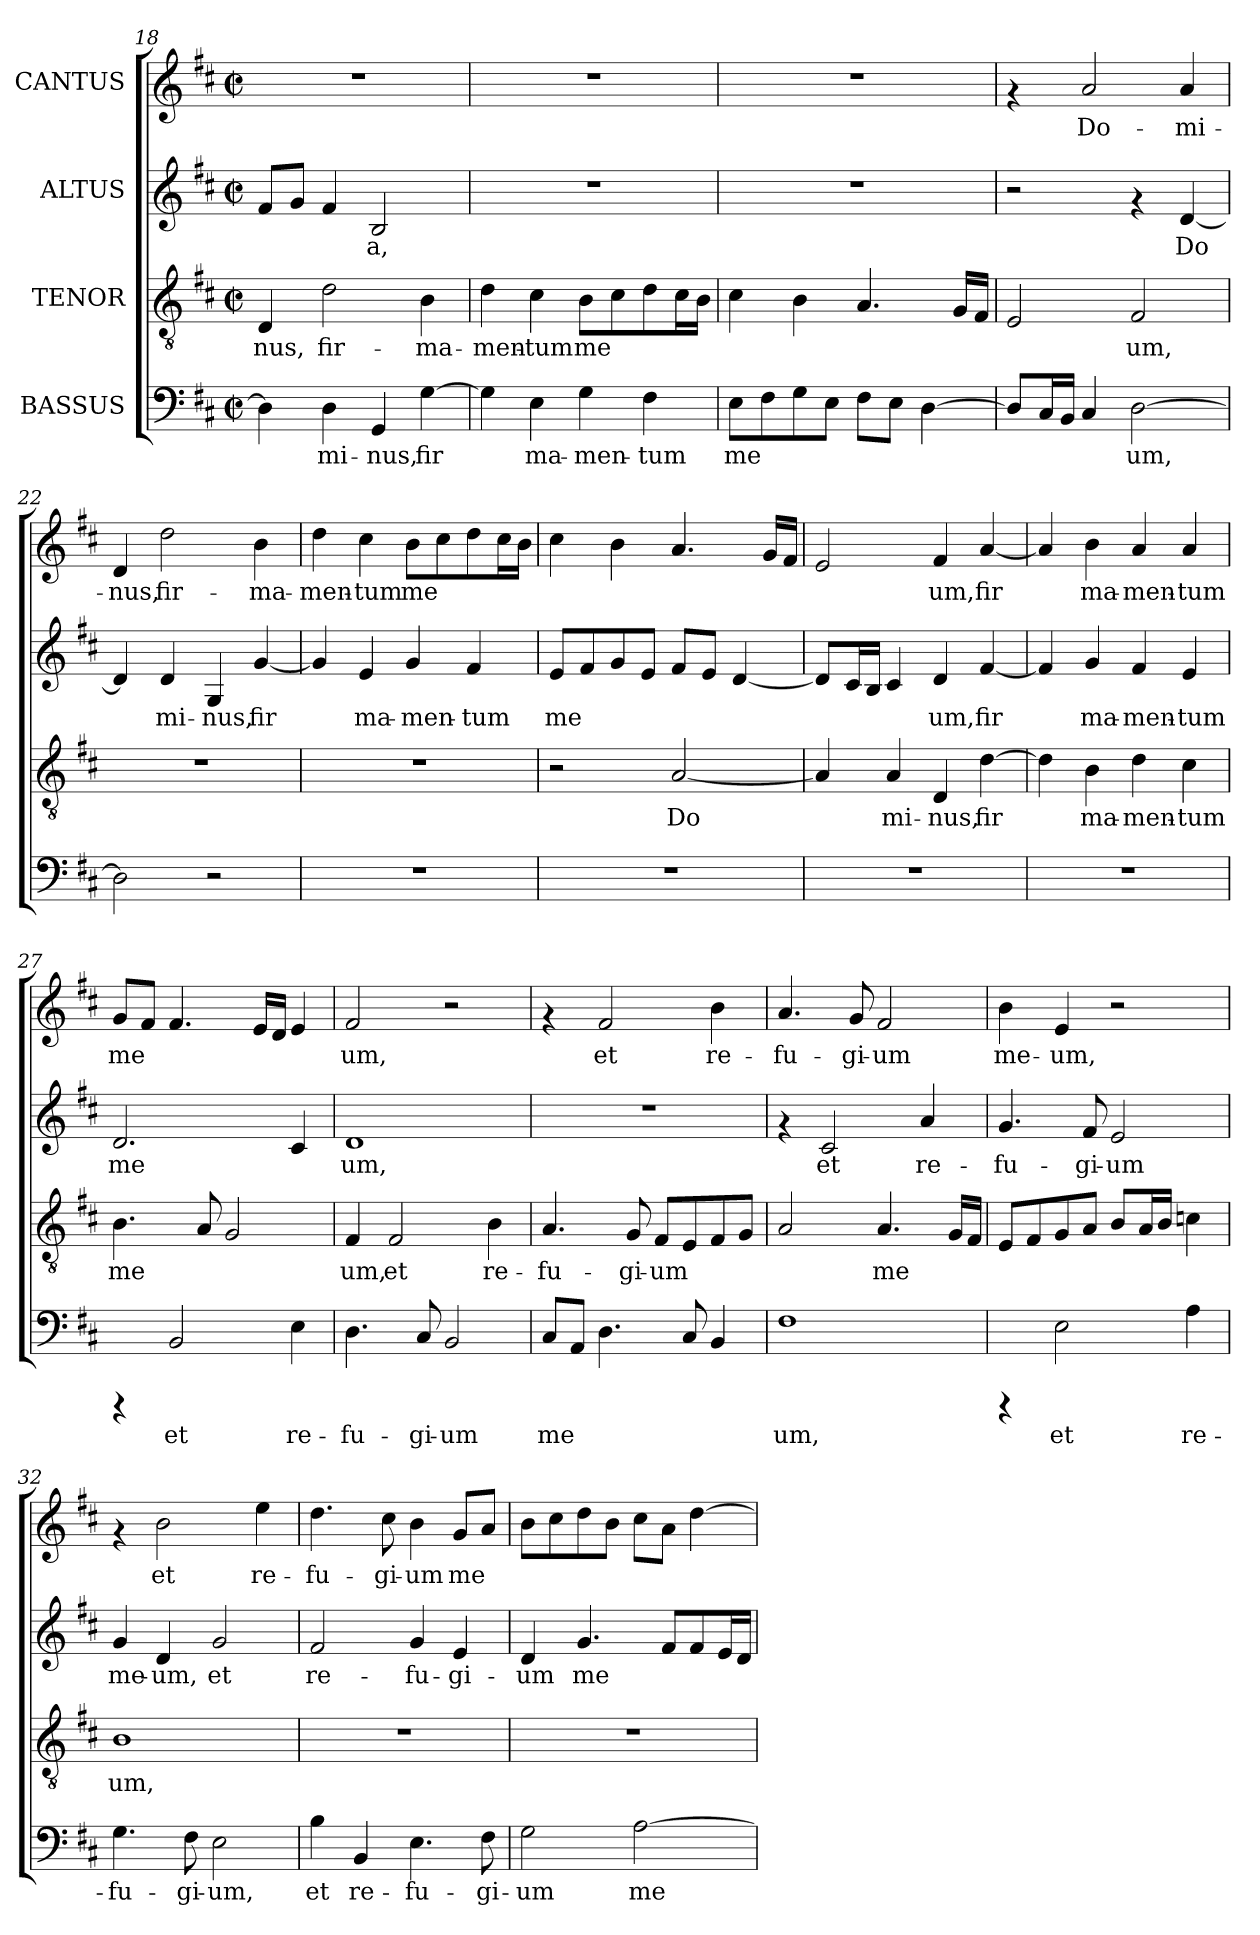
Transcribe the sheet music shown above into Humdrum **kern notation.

**kern	**text	**kern	**text	**kern	**text	**kern	**text
*part4	*part4	*part3	*part3	*part2	*part2	*part1	*part1
*staff4	*staff4	*staff3	*staff3	*staff2	*staff2	*staff1	*staff1
*I"BASSUS	*	*I"TENOR	*	*I"ALTUS	*	*I"CANTUS	*
*clefF4	*	*clefGv2	*	*clefG2	*	*clefG2	*
*k[f#c#]	*	*k[f#c#]	*	*k[f#c#]	*	*k[f#c#]	*
*D:	*	*D:	*	*D:	*	*D:	*
*M2/2	*	*M2/2	*	*M2/2	*	*M2/2	*
*met(c|)	*	*met(c|)	*	*met(c|)	*	*met(c|)	*
=18	=18	=18	=18	=18	=18	=18	=18
!	!LO:LY:b:cj	!	!LO:LY:b:cj	!	!LO:LY:b:cj	!	!
4D\]	--	4D/	-nus,	8f#/L	--	1r	.
!	!	!	!	!	!LO:LY:b:cj	!	!
.	.	.	.	8g/J	--	.	.
!	!LO:LY:b:cj	!	!LO:LY:b:cj	!	!LO:LY:b:cj	!	!
4D\	-mi-	2d\	fir-	4f#/	--	.	.
!	!LO:LY:b:cj	!	!	!	!LO:LY:b:cj	!	!
4GG/	-nus,	.	.	2B/	-a,	.	.
!	!LO:LY:b:cj	!	!LO:LY:b:cj	!	!	!	!
[<4G\	fir-	4B\	-ma-	.	.	.	.
!!LO:LB:g=z
=19	=19	=19	=19	=19	=19	=19	=19
!	!LO:LY:b:cj	!	!LO:LY:b:cj	!	!	!	!
4G\]	--	4d\	-men-	1r	.	1r	.
!	!LO:LY:b:cj	!	!LO:LY:b:cj	!	!	!	!
4E\	-ma-	4c#\	-tum	.	.	.	.
!	!LO:LY:b:cj	!	!LO:LY:b:cj	!	!	!	!
4G\	-men-	8B\L	me-	.	.	.	.
!	!	!	!LO:LY:b:cj	!	!	!	!
.	.	8c#\	--	.	.	.	.
!	!LO:LY:b:cj	!	!LO:LY:b:cj	!	!	!	!
4F#\	-tum	8d\	--	.	.	.	.
!	!	!	!LO:LY:b:cj	!	!	!	!
.	.	16c#\	--	.	.	.	.
!	!	!	!LO:LY:b:cj	!	!	!	!
.	.	16B\J	--	.	.	.	.
=20	=20	=20	=20	=20	=20	=20	=20
!	!LO:LY:b:cj	!	!LO:LY:b:cj	!	!	!	!
8E\L	me-	4c#\	--	1r	.	1r	.
!	!LO:LY:b:cj	!	!	!	!	!	!
8F#\	--	.	.	.	.	.	.
!	!LO:LY:b:cj	!	!LO:LY:b:cj	!	!	!	!
8G\	--	4B\	--	.	.	.	.
!	!LO:LY:b:cj	!	!	!	!	!	!
8E\J	--	.	.	.	.	.	.
!	!LO:LY:b:cj	!	!LO:LY:b:cj	!	!	!	!
8F#\L	--	4.A/	--	.	.	.	.
!	!LO:LY:b:cj	!	!	!	!	!	!
8E\J	--	.	.	.	.	.	.
!	!LO:LY:b:cj	!	!	!	!	!	!
[>4D\	--	.	.	.	.	.	.
!	!	!	!LO:LY:b:cj	!	!	!	!
.	.	16G/L	--	.	.	.	.
!	!	!	!LO:LY:b:cj	!	!	!	!
.	.	16F#/J	--	.	.	.	.
=21	=21	=21	=21	=21	=21	=21	=21
!	!LO:LY:b:cj	!	!LO:LY:b:cj	!	!	!	!
8D/L]	--	2E/	--	2r	.	4rf	.
!	!LO:LY:b:cj	!	!	!	!	!	!
16C#/	--	.	.	.	.	.	.
!	!LO:LY:b:cj	!	!	!	!	!	!
16BB/J	--	.	.	.	.	.	.
!	!LO:LY:b:cj	!	!	!	!	!	!LO:LY:b:cj
4C#/	--	.	.	.	.	2a/	Do-
!	!LO:LY:b:cj	!	!LO:LY:b:cj	!	!	!	!
[>2D\	-um,	2F#/	-um,	4rf	.	.	.
!	!	!	!	!	!LO:LY:b:cj	!	!LO:LY:b:cj
.	.	.	.	[<4d/	Do-	4a/	-mi-
=22	=22	=22	=22	=22	=22	=22	=22
!	!LO:LY:b:cj	!	!	!	!LO:LY:b:cj	!	!LO:LY:b:cj
2D\]	.	1r	.	4d/]	--	4d/	-nus,
!	!	!	!	!	!LO:LY:b:cj	!	!LO:LY:b:cj
.	.	.	.	4d/	-mi-	2dd\	fir-
!	!	!	!	!	!LO:LY:b:cj	!	!
2r	.	.	.	4G/	-nus,	.	.
!	!	!	!	!	!LO:LY:b:cj	!	!LO:LY:b:cj
.	.	.	.	[<4g/	fir-	4b\	-ma-
=23	=23	=23	=23	=23	=23	=23	=23
!	!	!	!	!	!LO:LY:b:cj	!	!LO:LY:b:cj
1r	.	1r	.	4g/]	--	4dd\	-men-
!	!	!	!	!	!LO:LY:b:cj	!	!LO:LY:b:cj
.	.	.	.	4e/	-ma-	4cc#\	-tum
!	!	!	!	!	!LO:LY:b:cj	!	!LO:LY:b:cj
.	.	.	.	4g/	-men-	8b\L	me-
!	!	!	!	!	!	!	!LO:LY:b:cj
.	.	.	.	.	.	8cc#\	--
!	!	!	!	!	!LO:LY:b:cj	!	!LO:LY:b:cj
.	.	.	.	4f#/	-tum	8dd\	--
!	!	!	!	!	!	!	!LO:LY:b:cj
.	.	.	.	.	.	16cc#\	--
!	!	!	!	!	!	!	!LO:LY:b:cj
.	.	.	.	.	.	16b\J	--
!!LO:PB:g=z
=24	=24	=24	=24	=24	=24	=24	=24
!	!	!	!	!	!LO:LY:b:cj	!	!LO:LY:b:cj
1r	.	2r	.	8e/L	me-	4cc#\	--
!	!	!	!	!	!LO:LY:b:cj	!	!
.	.	.	.	8f#/	--	.	.
!	!	!	!	!	!LO:LY:b:cj	!	!LO:LY:b:cj
.	.	.	.	8g/	--	4b\	--
!	!	!	!	!	!LO:LY:b:cj	!	!
.	.	.	.	8e/J	--	.	.
!	!	!	!LO:LY:b:cj	!	!LO:LY:b:cj	!	!LO:LY:b:cj
.	.	[<2A/	Do-	8f#/L	--	4.a/	--
!	!	!	!	!	!LO:LY:b:cj	!	!
.	.	.	.	8e/J	--	.	.
!	!	!	!	!	!LO:LY:b:cj	!	!
.	.	.	.	[<4d/	--	.	.
!	!	!	!	!	!	!	!LO:LY:b:cj
.	.	.	.	.	.	16g/L	--
!	!	!	!	!	!	!	!LO:LY:b:cj
.	.	.	.	.	.	16f#/J	--
=25	=25	=25	=25	=25	=25	=25	=25
!	!	!	!LO:LY:b:cj	!	!LO:LY:b:cj	!	!LO:LY:b:cj
1r	.	4A/]	--	8d/L]	--	2e/	--
!	!	!	!	!	!LO:LY:b:cj	!	!
.	.	.	.	16c#/	--	.	.
!	!	!	!	!	!LO:LY:b:cj	!	!
.	.	.	.	16B/J	--	.	.
!	!	!	!LO:LY:b:cj	!	!LO:LY:b:cj	!	!
.	.	4A/	-mi-	4c#/	--	.	.
!	!	!	!LO:LY:b:cj	!	!LO:LY:b:cj	!	!LO:LY:b:cj
.	.	4D/	-nus,	4d/	-um,	4f#/	-um,
!	!	!	!LO:LY:b:cj	!	!LO:LY:b:cj	!	!LO:LY:b:cj
.	.	[>4d\	fir-	[<4f#/	fir-	[<4a/	fir-
=26	=26	=26	=26	=26	=26	=26	=26
!	!	!	!LO:LY:b:cj	!	!LO:LY:b:cj	!	!LO:LY:b:cj
1r	.	4d\]	--	4f#/]	--	4a/]	--
!	!	!	!LO:LY:b:cj	!	!LO:LY:b:cj	!	!LO:LY:b:cj
.	.	4B\	-ma-	4g/	-ma-	4b\	-ma-
!	!	!	!LO:LY:b:cj	!	!LO:LY:b:cj	!	!LO:LY:b:cj
.	.	4d\	-men-	4f#/	-men-	4a/	-men-
!	!	!	!LO:LY:b:cj	!	!LO:LY:b:cj	!	!LO:LY:b:cj
.	.	4c#\	-tum	4e/	-tum	4a/	-tum
=27	=27	=27	=27	=27	=27	=27	=27
!	!	!	!LO:LY:b:cj	!	!LO:LY:b:cj	!	!LO:LY:b:cj
4rCCC	.	4.B\	me-	2.d/	me-	8g/L	me-
!	!	!	!	!	!	!	!LO:LY:b:cj
.	.	.	.	.	.	8f#/J	--
!	!LO:LY:b:cj	!	!	!	!	!	!LO:LY:b:cj
2BB/	et	.	.	.	.	4.f#/	--
!	!	!	!LO:LY:b:cj	!	!	!	!
.	.	8A/	--	.	.	.	.
!	!	!	!LO:LY:b:cj	!	!	!	!
.	.	2G/	--	.	.	.	.
!	!	!	!	!	!	!	!LO:LY:b:cj
.	.	.	.	.	.	16e/L	--
!	!	!	!	!	!	!	!LO:LY:b:cj
.	.	.	.	.	.	16d/J	--
!	!LO:LY:b:cj	!	!	!	!LO:LY:b:cj	!	!LO:LY:b:cj
4E\	re-	.	.	4c#/	--	4e/	--
=28	=28	=28	=28	=28	=28	=28	=28
!	!LO:LY:b:cj	!	!LO:LY:b:cj	!	!LO:LY:b:cj	!	!LO:LY:b:cj
4.D\	-fu-	4F#/	-um,	1d	-um,	2f#/	-um,
!	!	!	!LO:LY:b:cj	!	!	!	!
.	.	2F#/	et	.	.	.	.
!	!LO:LY:b:cj	!	!	!	!	!	!
8C#/	-gi-	.	.	.	.	.	.
!	!LO:LY:b:cj	!	!	!	!	!	!
2BB/	-um	.	.	.	.	2r	.
!	!	!	!LO:LY:b:cj	!	!	!	!
.	.	4B\	re-	.	.	.	.
!!LO:PB:g=z
=29	=29	=29	=29	=29	=29	=29	=29
!	!LO:LY:b:cj	!	!LO:LY:b:cj	!	!	!	!
8C#/L	me-	4.A/	-fu-	1r	.	4rf	.
!	!LO:LY:b:cj	!	!	!	!	!	!
8AA/J	--	.	.	.	.	.	.
!	!LO:LY:b:cj	!	!	!	!	!	!LO:LY:b:cj
4.D\	--	.	.	.	.	2f#/	et
!	!	!	!LO:LY:b:cj	!	!	!	!
.	.	8G/	-gi-	.	.	.	.
!	!	!	!LO:LY:b:cj	!	!	!	!
.	.	8F#/L	-um	.	.	.	.
!	!LO:LY:b:cj	!	!LO:LY:b:cj	!	!	!	!
8C#/	--	8E/	.	.	.	.	.
!	!LO:LY:b:cj	!	!LO:LY:b:cj	!	!	!	!LO:LY:b:cj
4BB/	--	8F#/	.	.	.	4b\	re-
!	!	!	!LO:LY:b:cj	!	!	!	!
.	.	8G/J	.	.	.	.	.
=30	=30	=30	=30	=30	=30	=30	=30
!	!LO:LY:b:cj	!	!LO:LY:b:cj	!	!	!	!LO:LY:b:cj
1F#	-um,	2A/	.	4rf	.	4.a/	-fu-
!	!	!	!	!	!LO:LY:b:cj	!	!
.	.	.	.	2c#/	et	.	.
!	!	!	!	!	!	!	!LO:LY:b:cj
.	.	.	.	.	.	8g/	-gi-
!	!	!	!LO:LY:b:cj	!	!	!	!LO:LY:b:cj
.	.	4.A/	me-	.	.	2f#/	-um
!	!	!	!	!	!LO:LY:b:cj	!	!
.	.	.	.	4a/	re-	.	.
!	!	!	!LO:LY:b:cj	!	!	!	!
.	.	16G/L	--	.	.	.	.
!	!	!	!LO:LY:b:cj	!	!	!	!
.	.	16F#/J	--	.	.	.	.
=31	=31	=31	=31	=31	=31	=31	=31
!	!	!	!LO:LY:b:cj	!	!LO:LY:b:cj	!	!LO:LY:b:cj
4rCCC	.	8E/L	--	4.g/	-fu-	4b\	me-
!	!	!	!LO:LY:b:cj	!	!	!	!
.	.	8F#/	--	.	.	.	.
!	!LO:LY:b:cj	!	!LO:LY:b:cj	!	!	!	!LO:LY:b:cj
2E\	et	8G/	--	.	.	4e/	-um,
!	!	!	!LO:LY:b:cj	!	!LO:LY:b:cj	!	!
.	.	8A/J	--	8f#/	-gi-	.	.
!	!	!	!LO:LY:b:cj	!	!LO:LY:b:cj	!	!
.	.	8B/L	--	2e/	-um	2r	.
!	!	!	!LO:LY:b:cj	!	!	!	!
.	.	16A/	--	.	.	.	.
!	!	!	!LO:LY:b:cj	!	!	!	!
.	.	16B/J	--	.	.	.	.
!	!LO:LY:b:cj	!	!LO:LY:b:cj	!	!	!	!
4A\	re-	4cn\	--	.	.	.	.
=32	=32	=32	=32	=32	=32	=32	=32
!	!LO:LY:b:cj	!	!LO:LY:b:cj	!	!LO:LY:b:cj	!	!
4.G\	-fu-	1B	-um,	4g/	me-	4rf	.
!	!	!	!	!	!LO:LY:b:cj	!	!LO:LY:b:cj
.	.	.	.	4d/	-um,	2b\	et
!	!LO:LY:b:cj	!	!	!	!	!	!
8F#\	-gi-	.	.	.	.	.	.
!	!LO:LY:b:cj	!	!	!	!LO:LY:b:cj	!	!
2E\	-um,	.	.	2g/	et	.	.
!	!	!	!	!	!	!	!LO:LY:b:cj
.	.	.	.	.	.	4ee\	re-
=33	=33	=33	=33	=33	=33	=33	=33
!	!LO:LY:b:cj	!	!	!	!LO:LY:b:cj	!	!LO:LY:b:cj
4B\	et	1r	.	2f#/	re-	4.dd\	-fu-
!	!LO:LY:b:cj	!	!	!	!	!	!
4BB/	re-	.	.	.	.	.	.
!	!	!	!	!	!	!	!LO:LY:b:cj
.	.	.	.	.	.	8cc#\	-gi-
!	!LO:LY:b:cj	!	!	!	!LO:LY:b:cj	!	!LO:LY:b:cj
4.E\	-fu-	.	.	4g/	-fu-	4b\	-um
!	!	!	!	!	!LO:LY:b:cj	!	!LO:LY:b:cj
.	.	.	.	4e/	-gi-	8g/L	me-
!	!LO:LY:b:cj	!	!	!	!	!	!LO:LY:b:cj
8F#\	-gi-	.	.	.	.	8a/J	--
=34	=34	=34	=34	=34	=34	=34	=34
!	!LO:LY:b:cj	!	!	!	!LO:LY:b:cj	!	!LO:LY:b:cj
2G\	-um	1r	.	4d/	-um	8b\L	--
!	!	!	!	!	!	!	!LO:LY:b:cj
.	.	.	.	.	.	8cc#\	--
!	!	!	!	!	!LO:LY:b:cj	!	!LO:LY:b:cj
.	.	.	.	4.g/	me-	8dd\	--
!	!	!	!	!	!	!	!LO:LY:b:cj
.	.	.	.	.	.	8b\J	--
!	!LO:LY:b:cj	!	!	!	!	!	!LO:LY:b:cj
[<2A\	me-	.	.	.	.	8cc#\L	--
!	!	!	!	!	!LO:LY:b:cj	!	!LO:LY:b:cj
.	.	.	.	8f#/L	--	8a\J	--
!	!	!	!	!	!LO:LY:b:cj	!	!LO:LY:b:cj
.	.	.	.	8f#/	--	[<4dd\	--
!	!	!	!	!	!LO:LY:b:cj	!	!
.	.	.	.	16e/	--	.	.
!	!	!	!	!	!LO:LY:b:cj	!	!
.	.	.	.	16d/J	--	.	.
=	=	=	=	=	=	=	=
*-	*-	*-	*-	*-	*-	*-	*-
